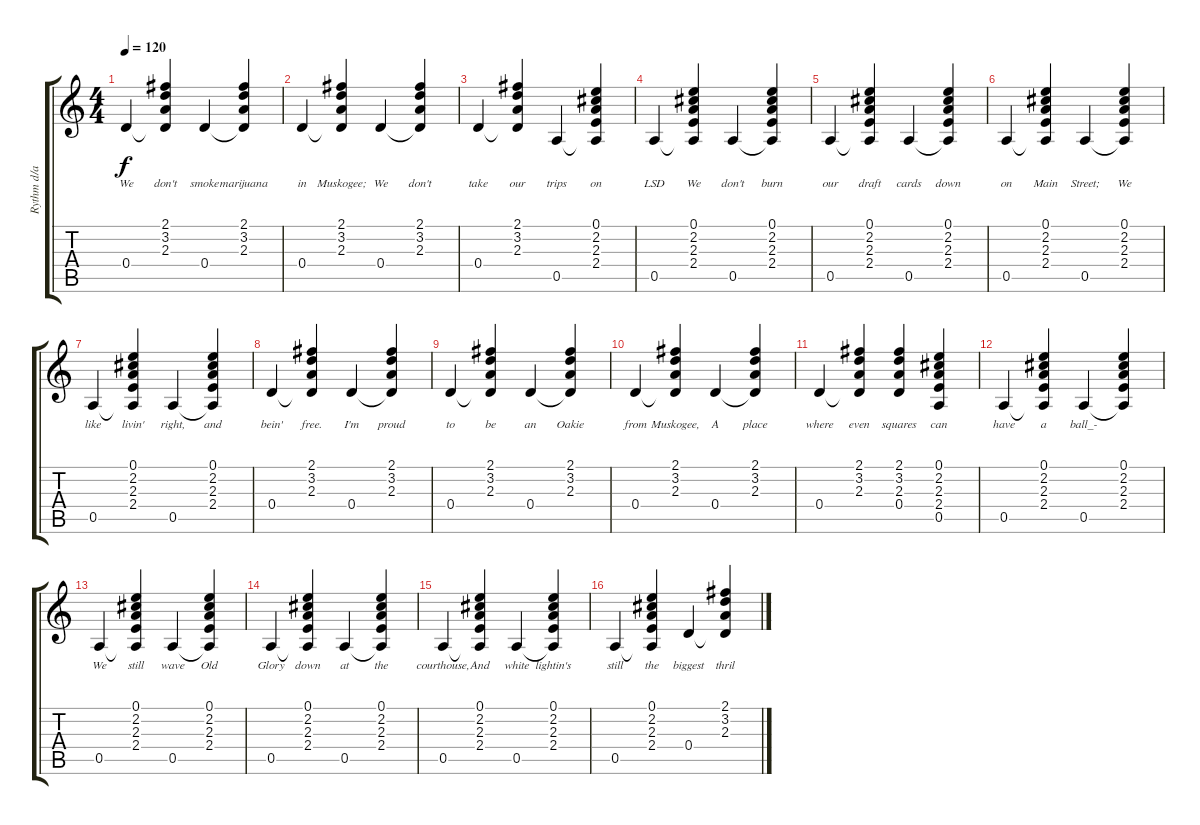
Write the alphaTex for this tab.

\track ("Rythm d/a" "Rythm d/a") {instrument acousticguitarnylon}
\staff {score tabs}
\tuning (E4 B3 G3 D3 A2 E2) {hide}
\ts (4 4)
\tempo 120
\clef g2
\ks c
0.4.4{lyrics (0 "We") lyrics (1 "") lyrics (2 "") lyrics (3 "") lyrics (4 "") dy f instrument acousticguitarnylon} (2.1 3.2 2.3 0.4{t}).4{lyrics (0 "don't") lyrics (1 "") lyrics (2 "") lyrics (3 "") lyrics (4 "")} 0.4.4{lyrics (0 "smoke") lyrics (1 "") lyrics (2 "") lyrics (3 "") lyrics (4 "")} (2.1 3.2 2.3 0.4{t}).4{lyrics (0 "marijuana") lyrics (1 "") lyrics (2 "") lyrics (3 "") lyrics (4 "")} |
0.4.4{lyrics (0 "in") lyrics (1 "") lyrics (2 "") lyrics (3 "") lyrics (4 "")} (2.1 3.2 2.3 0.4{t}).4{lyrics (0 "Muskogee;") lyrics (1 "") lyrics (2 "") lyrics (3 "") lyrics (4 "")} 0.4.4{lyrics (0 "We") lyrics (1 "") lyrics (2 "") lyrics (3 "") lyrics (4 "")} (2.1 3.2 2.3 0.4{t}).4{lyrics (0 "don't") lyrics (1 "") lyrics (2 "") lyrics (3 "") lyrics (4 "")} |
0.4.4{lyrics (0 "take") lyrics (1 "") lyrics (2 "") lyrics (3 "") lyrics (4 "")} (2.1 3.2 2.3 0.4{t}).4{lyrics (0 "our") lyrics (1 "") lyrics (2 "") lyrics (3 "") lyrics (4 "")} 0.5.4{lyrics (0 "trips") lyrics (1 "") lyrics (2 "") lyrics (3 "") lyrics (4 "")} (0.1 2.2 2.3 2.4 0.5{t}).4{lyrics (0 "on") lyrics (1 "") lyrics (2 "") lyrics (3 "") lyrics (4 "")} |
0.5.4{lyrics (0 "LSD") lyrics (1 "") lyrics (2 "") lyrics (3 "") lyrics (4 "")} (0.1 2.2 2.3 2.4 0.5{t}).4{lyrics (0 "We") lyrics (1 "") lyrics (2 "") lyrics (3 "") lyrics (4 "")} 0.5.4{lyrics (0 "don't") lyrics (1 "") lyrics (2 "") lyrics (3 "") lyrics (4 "")} (0.1 2.2 2.3 2.4 0.5{t}).4{lyrics (0 "burn") lyrics (1 "") lyrics (2 "") lyrics (3 "") lyrics (4 "")} |
0.5.4{lyrics (0 "our") lyrics (1 "") lyrics (2 "") lyrics (3 "") lyrics (4 "")} (0.1 2.2 2.3 2.4 0.5{t}).4{lyrics (0 "draft") lyrics (1 "") lyrics (2 "") lyrics (3 "") lyrics (4 "")} 0.5.4{lyrics (0 "cards") lyrics (1 "") lyrics (2 "") lyrics (3 "") lyrics (4 "")} (0.1 2.2 2.3 2.4 0.5{t}).4{lyrics (0 "down") lyrics (1 "") lyrics (2 "") lyrics (3 "") lyrics (4 "")} |
0.5.4{lyrics (0 "on") lyrics (1 "") lyrics (2 "") lyrics (3 "") lyrics (4 "")} (0.1 2.2 2.3 2.4 0.5{t}).4{lyrics (0 "Main") lyrics (1 "") lyrics (2 "") lyrics (3 "") lyrics (4 "")} 0.5.4{lyrics (0 "Street;") lyrics (1 "") lyrics (2 "") lyrics (3 "") lyrics (4 "")} (0.1 2.2 2.3 2.4 0.5{t}).4{lyrics (0 "We") lyrics (1 "") lyrics (2 "") lyrics (3 "") lyrics (4 "")} |
0.5.4{lyrics (0 "like") lyrics (1 "") lyrics (2 "") lyrics (3 "") lyrics (4 "")} (0.1 2.2 2.3 2.4 0.5{t}).4{lyrics (0 "livin'") lyrics (1 "") lyrics (2 "") lyrics (3 "") lyrics (4 "")} 0.5.4{lyrics (0 "right,") lyrics (1 "") lyrics (2 "") lyrics (3 "") lyrics (4 "")} (0.1 2.2 2.3 2.4 0.5{t}).4{lyrics (0 "and") lyrics (1 "") lyrics (2 "") lyrics (3 "") lyrics (4 "")} |
0.4.4{lyrics (0 "bein'") lyrics (1 "") lyrics (2 "") lyrics (3 "") lyrics (4 "")} (2.1 3.2 2.3 0.4{t}).4{lyrics (0 "free.") lyrics (1 "") lyrics (2 "") lyrics (3 "") lyrics (4 "")} 0.4.4{lyrics (0 "I'm") lyrics (1 "") lyrics (2 "") lyrics (3 "") lyrics (4 "")} (2.1 3.2 2.3 0.4{t}).4{lyrics (0 "proud") lyrics (1 "") lyrics (2 "") lyrics (3 "") lyrics (4 "")} |
0.4.4{lyrics (0 "to") lyrics (1 "") lyrics (2 "") lyrics (3 "") lyrics (4 "")} (2.1 3.2 2.3 0.4{t}).4{lyrics (0 "be") lyrics (1 "") lyrics (2 "") lyrics (3 "") lyrics (4 "")} 0.4.4{lyrics (0 "an") lyrics (1 "") lyrics (2 "") lyrics (3 "") lyrics (4 "")} (2.1 3.2 2.3 0.4{t}).4{lyrics (0 "Oakie") lyrics (1 "") lyrics (2 "") lyrics (3 "") lyrics (4 "")} |
0.4.4{lyrics (0 "from") lyrics (1 "") lyrics (2 "") lyrics (3 "") lyrics (4 "")} (2.1 3.2 2.3 0.4{t}).4{lyrics (0 "Muskogee,") lyrics (1 "") lyrics (2 "") lyrics (3 "") lyrics (4 "")} 0.4.4{lyrics (0 "A") lyrics (1 "") lyrics (2 "") lyrics (3 "") lyrics (4 "")} (2.1 3.2 2.3 0.4{t}).4{lyrics (0 "place") lyrics (1 "") lyrics (2 "") lyrics (3 "") lyrics (4 "")} |
0.4.4{lyrics (0 "where") lyrics (1 "") lyrics (2 "") lyrics (3 "") lyrics (4 "")} (2.1 3.2 2.3 0.4{t}).4{lyrics (0 "even") lyrics (1 "") lyrics (2 "") lyrics (3 "") lyrics (4 "")} (2.1 3.2 2.3 0.4).4{lyrics (0 "squares") lyrics (1 "") lyrics (2 "") lyrics (3 "") lyrics (4 "")} (0.1 2.2 2.3 2.4 0.5).4{lyrics (0 "can") lyrics (1 "") lyrics (2 "") lyrics (3 "") lyrics (4 "")} |
0.5.4{lyrics (0 "have") lyrics (1 "") lyrics (2 "") lyrics (3 "") lyrics (4 "")} (0.1 2.2 2.3 2.4 0.5{t}).4{lyrics (0 "a") lyrics (1 "") lyrics (2 "") lyrics (3 "") lyrics (4 "")} 0.5.4{lyrics (0 "ball_-") lyrics (1 "") lyrics (2 "") lyrics (3 "") lyrics (4 "")} (0.1 2.2 2.3 2.4 0.5{t}).4{lyrics (0 "") lyrics (1 "") lyrics (2 "") lyrics (3 "") lyrics (4 "")} |
0.5.4{lyrics (0 "We") lyrics (1 "") lyrics (2 "") lyrics (3 "") lyrics (4 "")} (0.1 2.2 2.3 2.4 0.5{t}).4{lyrics (0 "still") lyrics (1 "") lyrics (2 "") lyrics (3 "") lyrics (4 "")} 0.5.4{lyrics (0 "wave") lyrics (1 "") lyrics (2 "") lyrics (3 "") lyrics (4 "")} (0.1 2.2 2.3 2.4 0.5{t}).4{lyrics (0 "Old") lyrics (1 "") lyrics (2 "") lyrics (3 "") lyrics (4 "")} |
0.5.4{lyrics (0 "Glory") lyrics (1 "") lyrics (2 "") lyrics (3 "") lyrics (4 "")} (0.1 2.2 2.3 2.4 0.5{t}).4{lyrics (0 "down") lyrics (1 "") lyrics (2 "") lyrics (3 "") lyrics (4 "")} 0.5.4{lyrics (0 "at") lyrics (1 "") lyrics (2 "") lyrics (3 "") lyrics (4 "")} (0.1 2.2 2.3 2.4 0.5{t}).4{lyrics (0 "the") lyrics (1 "") lyrics (2 "") lyrics (3 "") lyrics (4 "")} |
0.5.4{lyrics (0 "courthouse,") lyrics (1 "") lyrics (2 "") lyrics (3 "") lyrics (4 "")} (0.1 2.2 2.3 2.4 0.5{t}).4{lyrics (0 "And") lyrics (1 "") lyrics (2 "") lyrics (3 "") lyrics (4 "")} 0.5.4{lyrics (0 "white") lyrics (1 "") lyrics (2 "") lyrics (3 "") lyrics (4 "")} (0.1 2.2 2.3 2.4 0.5{t}).4{lyrics (0 "lightin's") lyrics (1 "") lyrics (2 "") lyrics (3 "") lyrics (4 "")} |
0.5.4{lyrics (0 "still") lyrics (1 "") lyrics (2 "") lyrics (3 "") lyrics (4 "")} (0.1 2.2 2.3 2.4 0.5{t}).4{lyrics (0 "the") lyrics (1 "") lyrics (2 "") lyrics (3 "") lyrics (4 "")} 0.4.4{lyrics (0 "biggest") lyrics (1 "") lyrics (2 "") lyrics (3 "") lyrics (4 "")} (2.1 3.2 2.3 0.4{t}).4{lyrics (0 "thril") lyrics (1 "") lyrics (2 "") lyrics (3 "") lyrics (4 "")}
